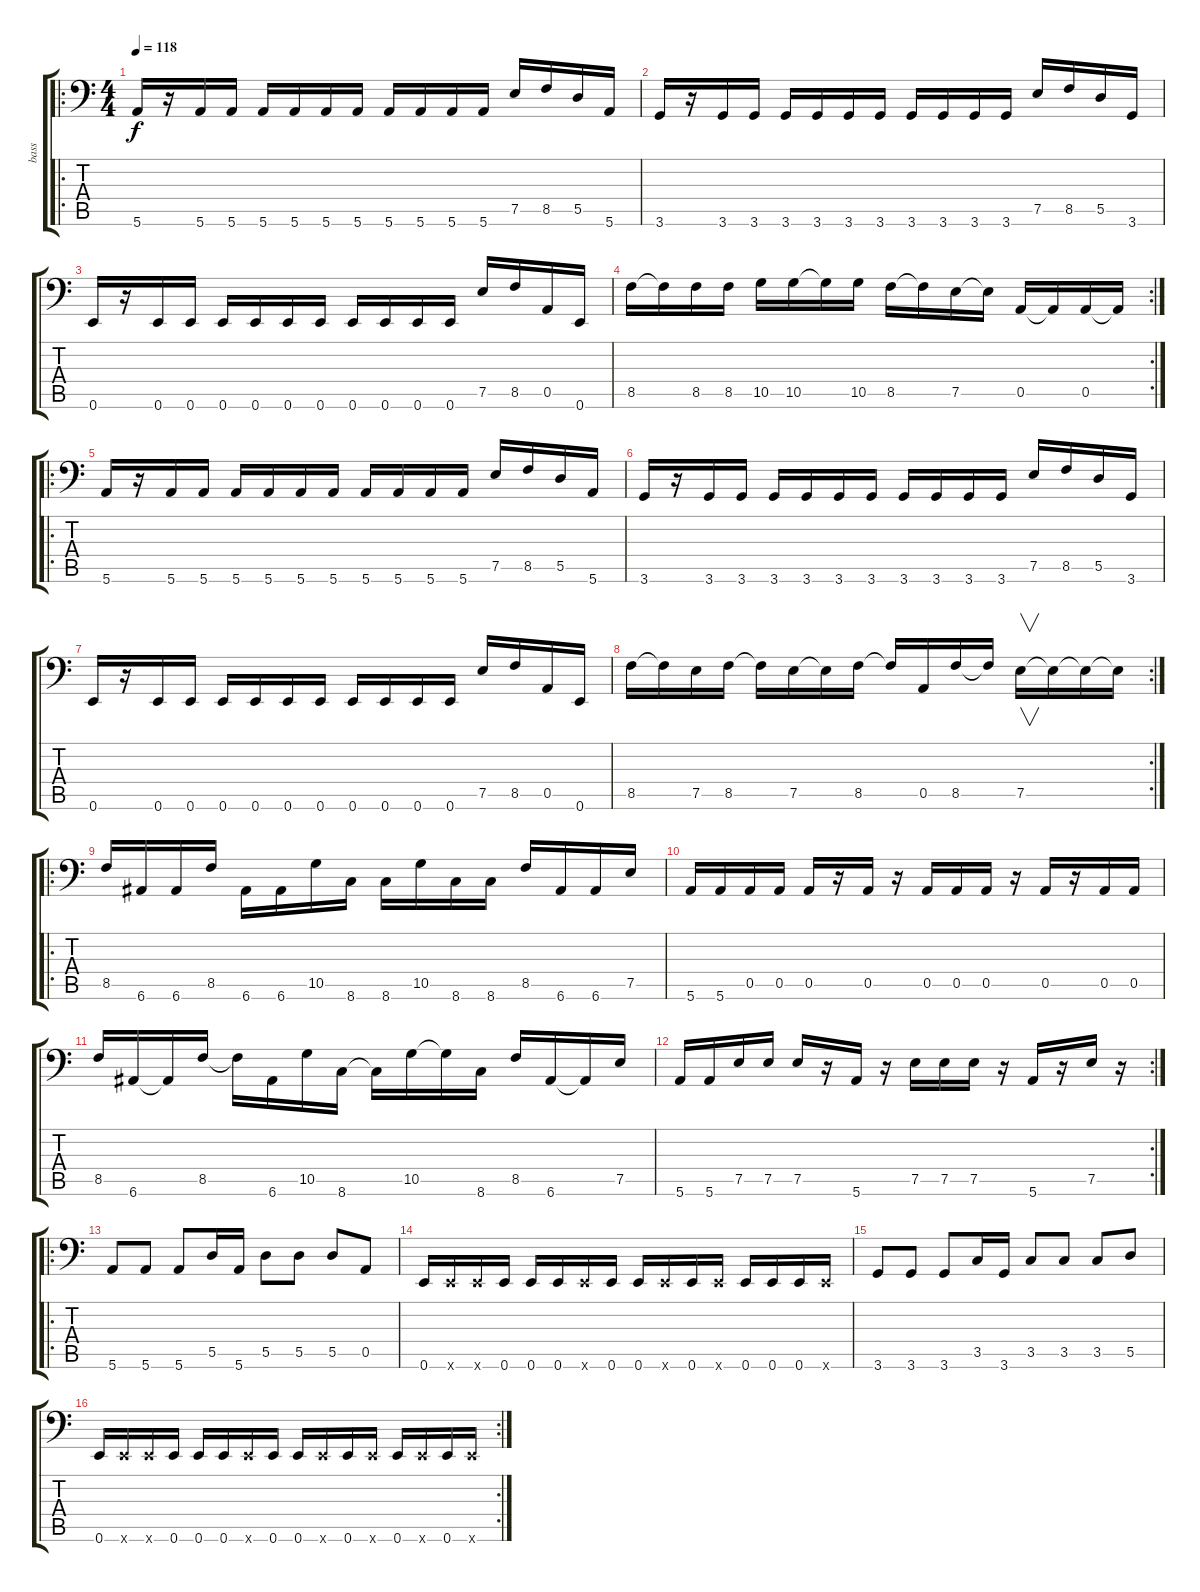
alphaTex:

\track ("bass" "bass") {instrument electricbassfinger}
\staff {score tabs}
\tuning (E3 B2 G2 D2 A1 E1) {hide}
\ro
\ts (4 4)
\tempo 118
\clef f4
\ks c
5.6.16{dy f instrument electricbassfinger} r.16 5.6.16 5.6.16 5.6.16 5.6.16 5.6.16 5.6.16 5.6.16 5.6.16 5.6.16 5.6.16 7.5.16 8.5.16 5.5.16 5.6.16 |
3.6.16 r.16 3.6.16 3.6.16 3.6.16 3.6.16 3.6.16 3.6.16 3.6.16 3.6.16 3.6.16 3.6.16 7.5.16 8.5.16 5.5.16 3.6.16 |
0.6.16 r.16 0.6.16 0.6.16 0.6.16 0.6.16 0.6.16 0.6.16 0.6.16 0.6.16 0.6.16 0.6.16 7.5.16 8.5.16 0.5.16 0.6.16 |
\rc 2
8.5.16 8.5{t}.16 8.5.16 8.5.16 10.5.16 10.5.16 10.5{t}.16 10.5.16 8.5.16 8.5{t}.16 7.5.16 7.5{t}.16 0.5.16 0.5{t}.16 0.5.16 0.5{t}.16 |
\ro
5.6.16 r.16 5.6.16 5.6.16 5.6.16 5.6.16 5.6.16 5.6.16 5.6.16 5.6.16 5.6.16 5.6.16 7.5.16 8.5.16 5.5.16 5.6.16 |
3.6.16 r.16 3.6.16 3.6.16 3.6.16 3.6.16 3.6.16 3.6.16 3.6.16 3.6.16 3.6.16 3.6.16 7.5.16 8.5.16 5.5.16 3.6.16 |
0.6.16 r.16 0.6.16 0.6.16 0.6.16 0.6.16 0.6.16 0.6.16 0.6.16 0.6.16 0.6.16 0.6.16 7.5.16 8.5.16 0.5.16 0.6.16 |
\rc 2
8.5.16 8.5{t}.16 7.5.16 8.5.16 8.5{t}.16 7.5.16 7.5{t}.16 8.5.16 8.5{t}.16 0.5.16 8.5.16 8.5{t}.16 7.5.16{v} 7.5{t}.16 7.5{t}.16 7.5{t}.16 |
\ro
8.5.16 6.6.16 6.6.16 8.5.16 6.6.16 6.6.16 10.5.16 8.6.16 8.6.16 10.5.16 8.6.16 8.6.16 8.5.16 6.6.16 6.6.16 7.5.16 |
5.6.16 5.6.16 0.5.16 0.5.16 0.5.16 r.16 0.5.16 r.16 0.5.16 0.5.16 0.5.16 r.16 0.5.16 r.16 0.5.16 0.5.16 |
8.5.16 6.6.16 6.6{t}.16 8.5.16 8.5{t}.16 6.6.16 10.5.16 8.6.16 8.6{t}.16 10.5.16 10.5{t}.16 8.6.16 8.5.16 6.6.16 6.6{t}.16 7.5.16 |
\rc 2
5.6.16 5.6.16 7.5.16 7.5.16 7.5.16 r.16 5.6.16 r.16 7.5.16 7.5.16 7.5.16 r.16 5.6.16 r.16 7.5.16 r.16 |
\ro
5.6.8 5.6.8 5.6.8 5.5.16 5.6.16 5.5.8 5.5.8 5.5.8 0.5.8 |
0.6.16 0.6{x}.16 0.6{x}.16 0.6.16 0.6.16 0.6.16 0.6{x}.16 0.6.16 0.6.16 0.6{x}.16 0.6.16 0.6{x}.16 0.6.16 0.6.16 0.6.16 0.6{x}.16 |
3.6.8 3.6.8 3.6.8 3.5.16 3.6.16 3.5.8 3.5.8 3.5.8 5.5.8 |
\rc 2
0.6.16 0.6{x}.16 0.6{x}.16 0.6.16 0.6.16 0.6.16 0.6{x}.16 0.6.16 0.6.16 0.6{x}.16 0.6.16 0.6{x}.16 0.6.16 0.6{x}.16 0.6.16 0.6{x}.16
